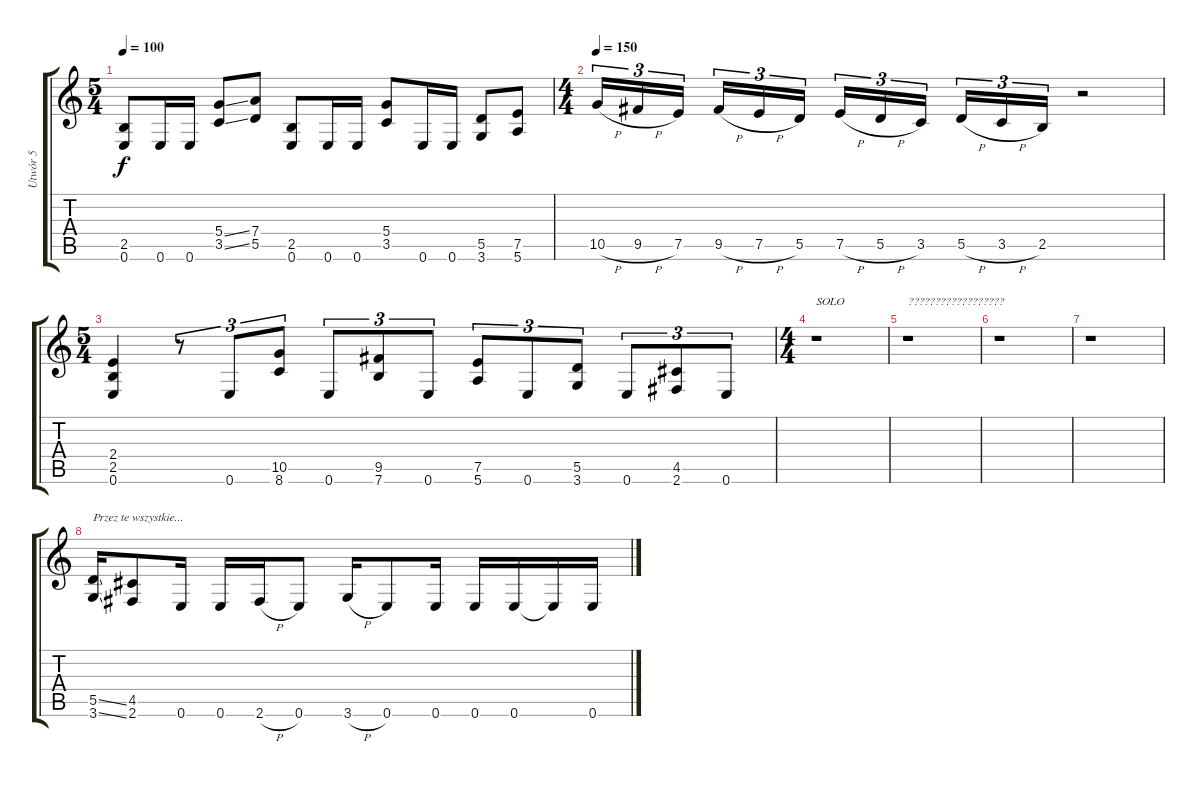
\track ("Utwór 5" "Utwór 5") {instrument distortionguitar}
\staff {score tabs}
\tuning (E4 B3 G3 D3 A2 E2) {hide}
\ts (5 4)
\tempo 100
\clef g2
\ks c
(2.5 0.6).8{dy f} 0.6.16 0.6.16 (5.4{ss} 3.5{ss}).8 (7.4 5.5).8 (2.5 0.6).8 0.6.16 0.6.16 (5.4 3.5).8 0.6.16 0.6.16 (5.5 3.6).8 (7.5 5.6).8 |
\ts (4 4)
\tempo 150
10.5{h}.16{tu (3 2) instrument electricguitarclean} 9.5{h}.16{tu (3 2)} 7.5.16{tu (3 2)} 9.5{h}.16{tu (3 2)} 7.5{h}.16{tu (3 2)} 5.5.16{tu (3 2)} 7.5{h}.16{tu (3 2)} 5.5{h}.16{tu (3 2)} 3.5.16{tu (3 2)} 5.5{h}.16{tu (3 2)} 3.5{h}.16{tu (3 2)} 2.5.16{tu (3 2)} r.2 |
\ts (5 4)
(2.4 2.5 0.6).4{instrument distortionguitar} r.8{tu (3 2)} 0.6.8{tu (3 2)} (10.5 8.6).8{tu (3 2)} 0.6.8{tu (3 2)} (9.5 7.6).8{tu (3 2)} 0.6.8{tu (3 2)} (7.5 5.6).8{tu (3 2)} 0.6.8{tu (3 2)} (5.5 3.6).8{tu (3 2)} 0.6.8{tu (3 2)} (4.5 2.6).8{tu (3 2)} 0.6.8{tu (3 2)} |
\ts (4 4)
r.1{txt "SOLO"} |
r.1{txt "??????????????????"} |
r.1 |
r.1 |
(5.5{ss} 3.6{ss}).16{txt "Przez te wszystkie..."} (4.5 2.6).8 0.6.16 0.6.16 2.6{h}.16 0.6.8 3.6{h}.16 0.6.8 0.6.16 0.6.16 0.6.16 0.6{t}.16 0.6.16
